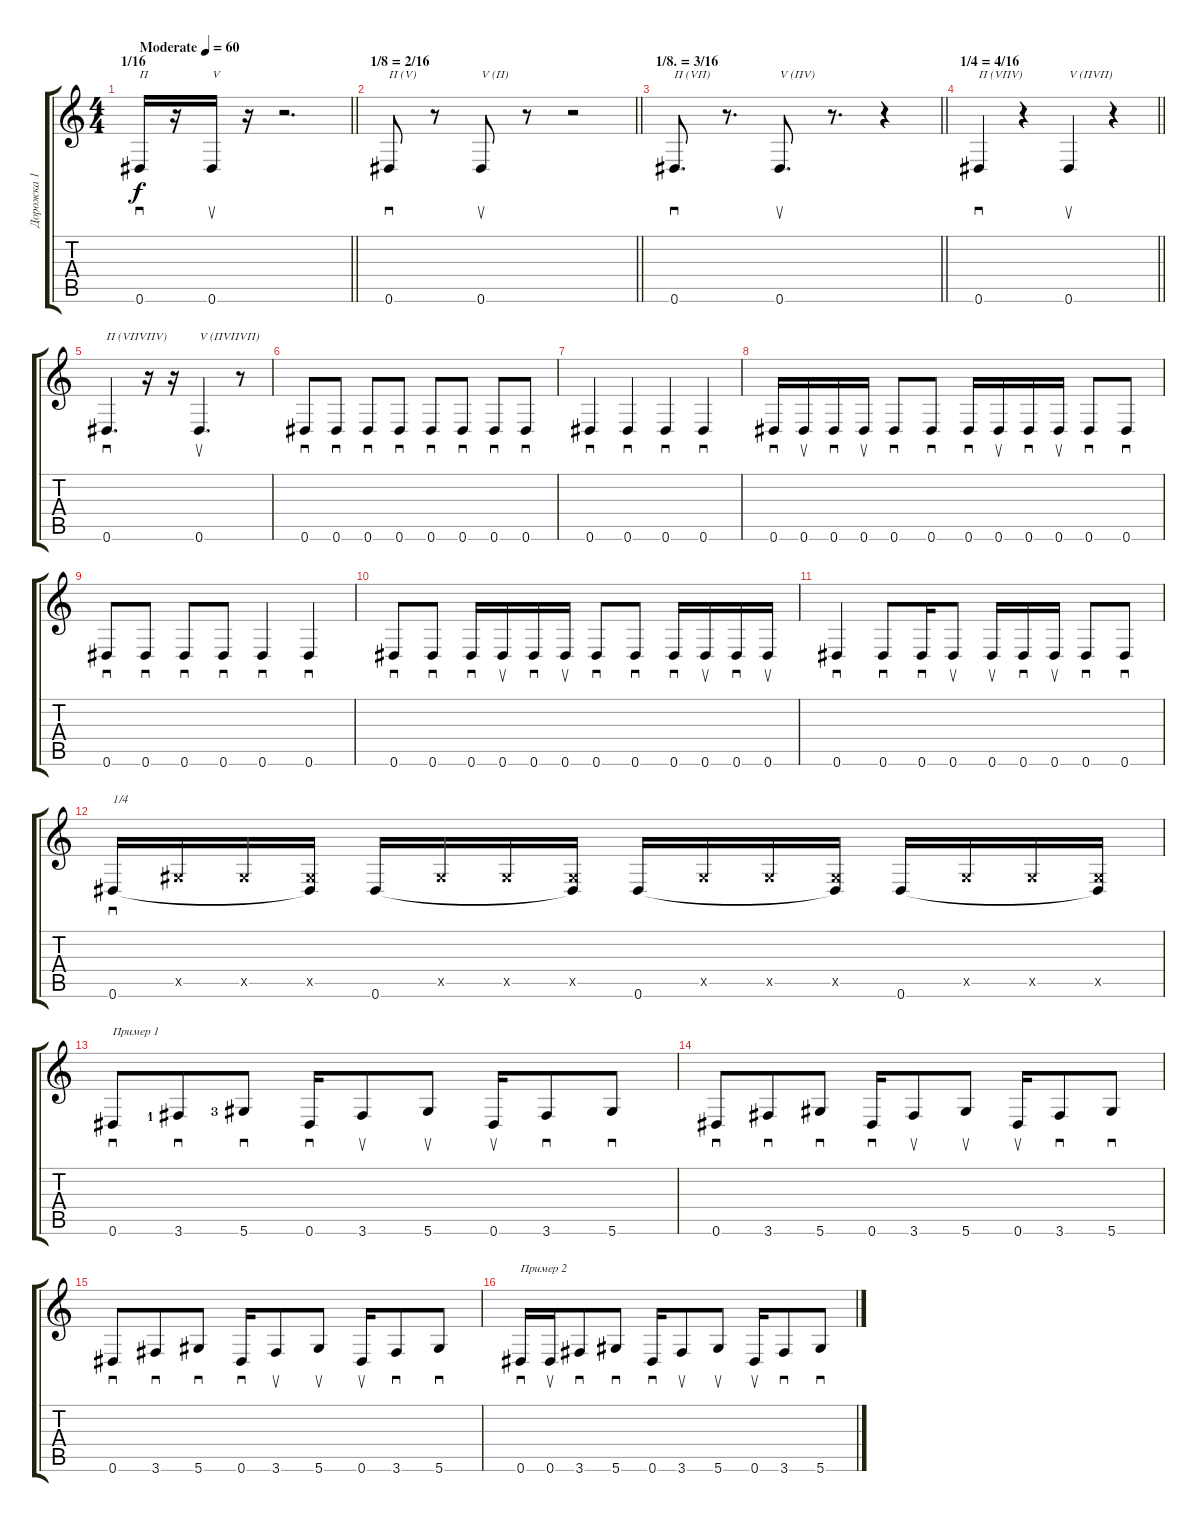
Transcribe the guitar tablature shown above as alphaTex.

\track ("Дорожка 1" "Дорожка 1") {instrument distortionguitar}
\staff {score tabs}
\tuning (Eb4 Bb3 Gb3 Db3 Ab2 Eb2) {hide}
\ts (4 4)
\section ("" "1/16")
\tempo (60 "Moderate")
\clef g2
\barLineRight lightlight
\ks c
0.6.16{sd txt "П" dy f instrument distortionguitar} r.16 0.6.16{su txt "V"} r.16 r.2{d} |
\section ("" "1/8 = 2/16")
\barLineRight lightlight
0.6.8{sd txt "П (V)"} r.8 0.6.8{su txt "V (П)"} r.8 r.2 |
\section ("" "1/8. = 3/16")
\barLineRight lightlight
0.6.8{d sd txt "П (VП)"} r.8{d} 0.6.8{d su txt "V (ПV)"} r.8{d} r.4 |
\section ("" "1/4 = 4/16")
\barLineRight lightlight
0.6.4{sd txt "П (VПV)"} r.4 0.6.4{su txt "V (ПVП)"} r.4 |
0.6.4{d sd txt "П (VПVПV)"} r.16 r.16 0.6.4{d su txt "V (ПVПVП)"} r.8 |
0.6.8{sd} 0.6.8{sd} 0.6.8{sd} 0.6.8{sd} 0.6.8{sd} 0.6.8{sd} 0.6.8{sd} 0.6.8{sd} |
0.6.4{sd} 0.6.4{sd} 0.6.4{sd} 0.6.4{sd} |
0.6.16{sd} 0.6.16{su} 0.6.16{sd} 0.6.16{su} 0.6.8{sd} 0.6.8{sd} 0.6.16{sd} 0.6.16{su} 0.6.16{sd} 0.6.16{su} 0.6.8{sd} 0.6.8{sd} |
0.6.8{sd} 0.6.8{sd} 0.6.8{sd} 0.6.8{sd} 0.6.4{sd} 0.6.4{sd} |
0.6.8{sd} 0.6.8{sd} 0.6.16{sd} 0.6.16{su} 0.6.16{sd} 0.6.16{su} 0.6.8{sd} 0.6.8{sd} 0.6.16{sd} 0.6.16{su} 0.6.16{sd} 0.6.16{su} |
0.6.4{sd} 0.6.8{sd} 0.6.16{sd} 0.6.8{su} 0.6.16{su} 0.6.16{sd} 0.6.16{su} 0.6.8{sd} 0.6.8{sd} |
0.6.16{sd txt "1/4"} 0.5{x}.16 0.5{x}.16 (0.5{x} 0.6{t}).16 0.6.16 0.5{x}.16 0.5{x}.16 (0.5{x} 0.6{t}).16 0.6.16 0.5{x}.16 0.5{x}.16 (0.5{x} 0.6{t}).16 0.6.16 0.5{x}.16 0.5{x}.16 (0.5{x} 0.6{t}).16 |
0.6.8{sd txt "Пример 1"} 3.6{lf 2}.8{sd beam merge} 5.6{lf 4}.8{sd beam split} 0.6.16{sd beam merge} 3.6.8{su beam merge} 5.6.8{su beam split} 0.6.16{su beam merge} 3.6.8{sd} 5.6.8{sd} |
0.6.8{sd} 3.6.8{sd beam merge} 5.6.8{sd beam split} 0.6.16{sd beam merge} 3.6.8{su beam merge} 5.6.8{su beam split} 0.6.16{su beam merge} 3.6.8{sd} 5.6.8{sd} |
0.6.8{sd} 3.6.8{sd beam merge} 5.6.8{sd beam split} 0.6.16{sd beam merge} 3.6.8{su beam merge} 5.6.8{su beam split} 0.6.16{su beam merge} 3.6.8{sd} 5.6.8{sd} |
0.6.16{sd txt "Пример 2"} 0.6.16{su beam merge} 3.6.8{sd beam merge} 5.6.8{sd beam split} 0.6.16{sd beam merge} 3.6.8{su beam merge} 5.6.8{su beam split} 0.6.16{su beam merge} 3.6.8{sd} 5.6.8{sd}
